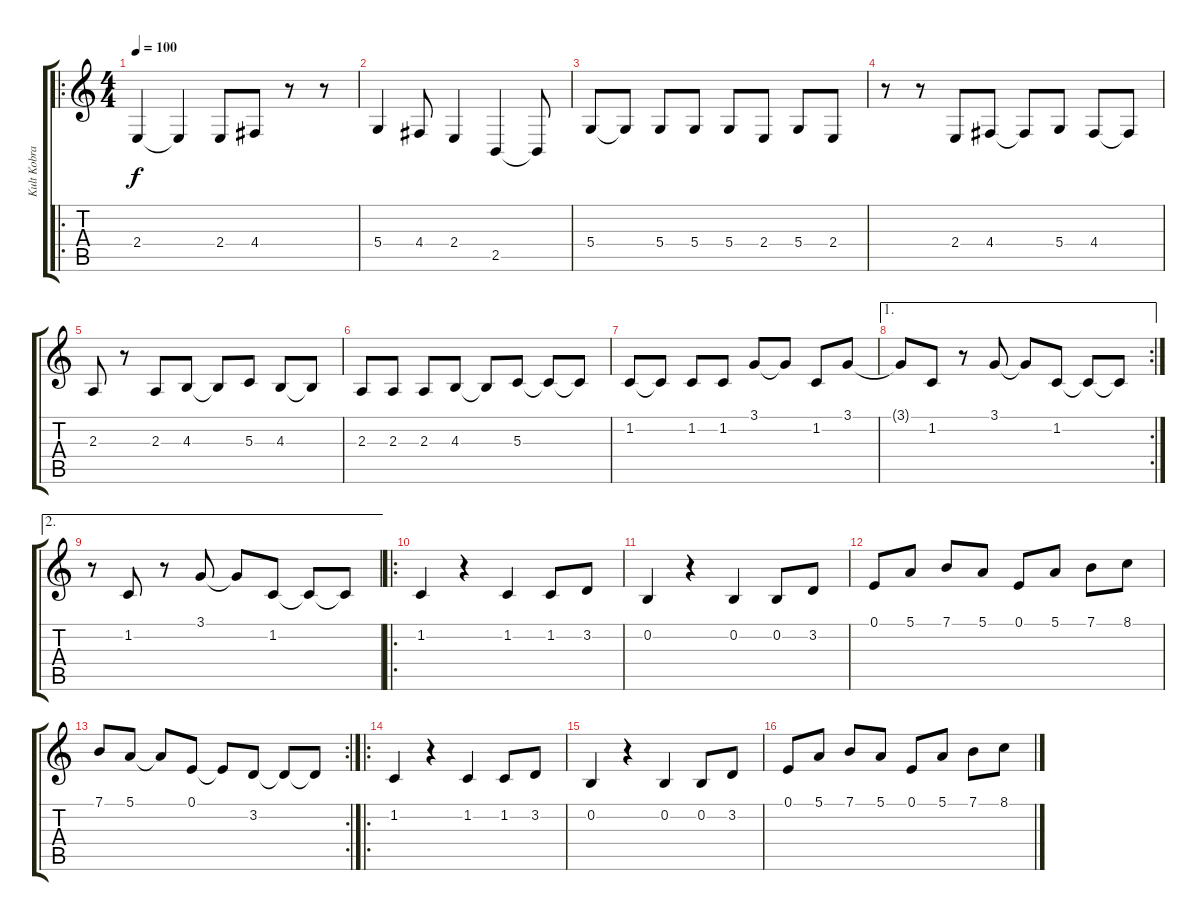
\track ("Kult Kobrain" "Kult Kobra") {instrument lead2sawtooth}
\staff {score tabs}
\tuning (E4 B3 G3 D3 A2 E2) {hide}
\ro
\ts (4 4)
\tempo 100
\clef g2
\ks c
2.4.4{dy f} 2.4{t}.4 2.4.8 4.4.8 r.8 r.8 |
5.4.4 4.4.8 2.4.4 2.5.4 2.5{t}.8 |
5.4.8 5.4{t}.8 5.4.8 5.4.8 5.4.8 2.4.8 5.4.8 2.4.8 |
r.8 r.8 2.4.8 4.4.8 4.4{t}.8 5.4.8 4.4.8 4.4{t}.8 |
2.3.8 r.8 2.3.8 4.3.8 4.3{t}.8 5.3.8 4.3.8 4.3{t}.8 |
2.3.8 2.3.8 2.3.8 4.3.8 4.3{t}.8 5.3.8 5.3{t}.8 5.3{t}.8 |
1.2.8 1.2{t}.8 1.2.8 1.2.8 3.1.8 3.1{t}.8 1.2.8 3.1.8 |
\ae 1
\rc 2
3.1{t}.8 1.2.8 r.8 3.1.8 3.1{t}.8 1.2.8 1.2{t}.8 1.2{t}.8 |
\ae 2
r.8 1.2.8 r.8 3.1.8 3.1{t}.8 1.2.8 1.2{t}.8 1.2{t}.8 |
\ro
1.2.4 r.4 1.2.4 1.2.8 3.2.8 |
0.2.4 r.4 0.2.4 0.2.8 3.2.8 |
0.1.8 5.1.8 7.1.8 5.1.8 0.1.8 5.1.8 7.1.8 8.1.8 |
\rc 2
7.1.8 5.1.8 5.1{t}.8 0.1.8 0.1{t}.8 3.2.8 3.2{t}.8 3.2{t}.8 |
\ro
1.2.4 r.4 1.2.4 1.2.8 3.2.8 |
0.2.4 r.4 0.2.4 0.2.8 3.2.8 |
0.1.8 5.1.8 7.1.8 5.1.8 0.1.8 5.1.8 7.1.8 8.1.8
